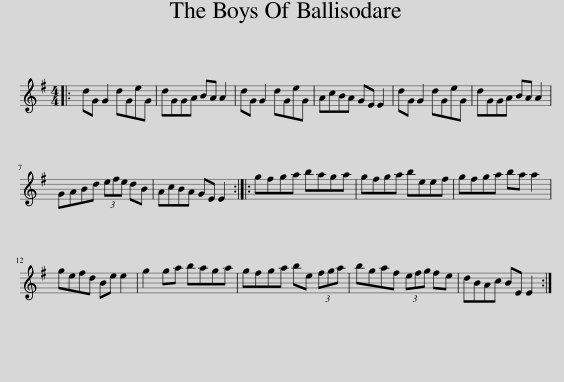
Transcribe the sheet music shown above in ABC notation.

X:1
L:1/8
M:4/4
I:linebreak $
K:G
V:1 treble
V:1
|: dG G2 dGeG | dGGA BA A2 | dG G2 dGeG | AcBA GE E2 | dG G2 dGeG | %5
 dGGA BA A2 |$ GABd (3efe dB | AcBA GE E2 :: gfga baga | gfga beef | %10
 gfga ba a2 |$ gefd Be e2 | g2 ga baga | gfga be (3fga | bgaf (3efg fe | %15
 dBAc BE E2 :| %16
